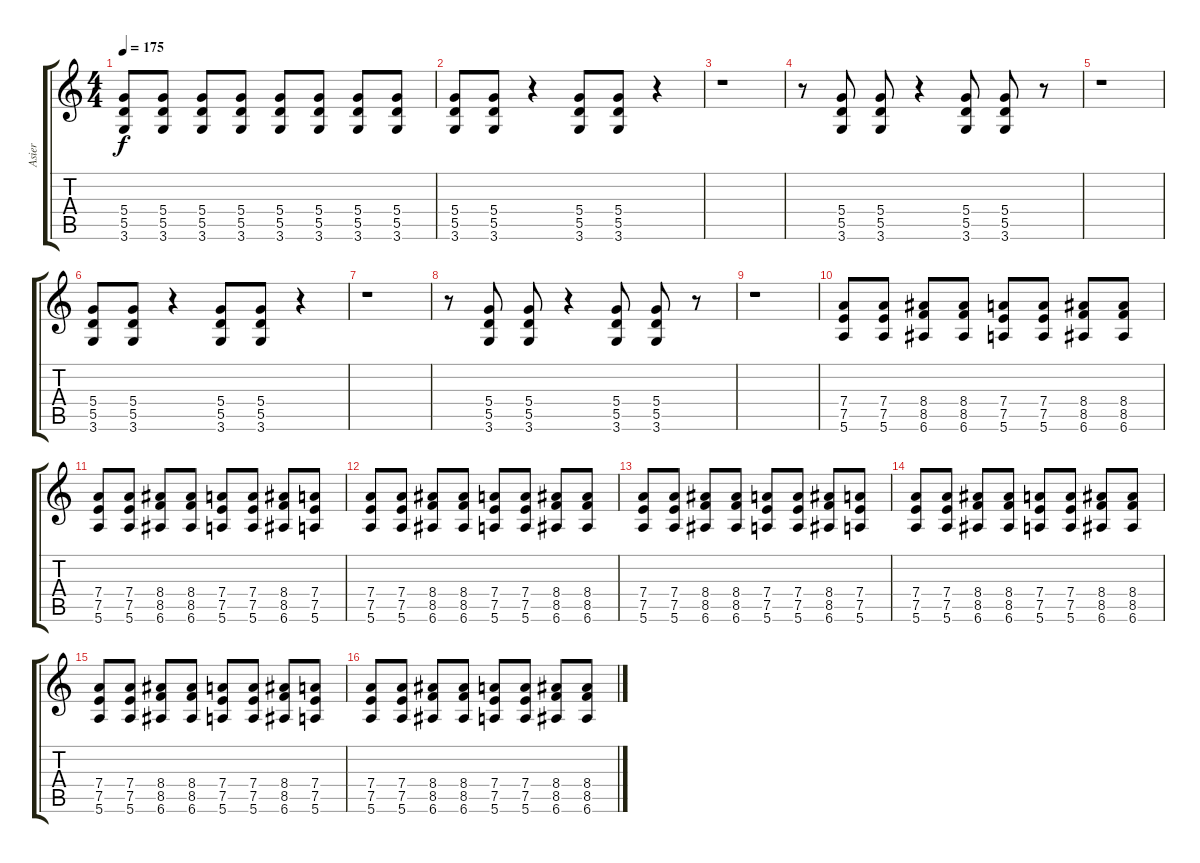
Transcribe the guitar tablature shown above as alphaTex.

\track ("Asier" "Asier") {instrument distortionguitar}
\staff {score tabs}
\tuning (E4 B3 G3 D3 A2 E2) {hide}
\ts (4 4)
\tempo 175
\clef g2
\ks c
(5.4 5.5 3.6).8{dy f} (5.4 5.5 3.6).8 (5.4 5.5 3.6).8 (5.4 5.5 3.6).8 (5.4 5.5 3.6).8 (5.4 5.5 3.6).8 (5.4 5.5 3.6).8 (5.4 5.5 3.6).8 |
(5.4 5.5 3.6).8 (5.4 5.5 3.6).8 r.4 (5.4 5.5 3.6).8 (5.4 5.5 3.6).8 r.4 |
r.1 |
r.8 (5.4 5.5 3.6).8 (5.4 5.5 3.6).8 r.4 (5.4 5.5 3.6).8 (5.4 5.5 3.6).8 r.8 |
r.1 |
(5.4 5.5 3.6).8 (5.4 5.5 3.6).8 r.4 (5.4 5.5 3.6).8 (5.4 5.5 3.6).8 r.4 |
r.1 |
r.8 (5.4 5.5 3.6).8 (5.4 5.5 3.6).8 r.4 (5.4 5.5 3.6).8 (5.4 5.5 3.6).8 r.8 |
r.1 |
(7.4 7.5 5.6).8 (7.4 7.5 5.6).8 (8.4 8.5 6.6).8 (8.4 8.5 6.6).8 (7.4 7.5 5.6).8 (7.4 7.5 5.6).8 (8.4 8.5 6.6).8 (8.4 8.5 6.6).8 |
(7.4 7.5 5.6).8 (7.4 7.5 5.6).8 (8.4 8.5 6.6).8 (8.4 8.5 6.6).8 (7.4 7.5 5.6).8 (7.4 7.5 5.6).8 (8.4 8.5 6.6).8 (7.4 7.5 5.6).8 |
(7.4 7.5 5.6).8 (7.4 7.5 5.6).8 (8.4 8.5 6.6).8 (8.4 8.5 6.6).8 (7.4 7.5 5.6).8 (7.4 7.5 5.6).8 (8.4 8.5 6.6).8 (8.4 8.5 6.6).8 |
(7.4 7.5 5.6).8 (7.4 7.5 5.6).8 (8.4 8.5 6.6).8 (8.4 8.5 6.6).8 (7.4 7.5 5.6).8 (7.4 7.5 5.6).8 (8.4 8.5 6.6).8 (7.4 7.5 5.6).8 |
(7.4 7.5 5.6).8 (7.4 7.5 5.6).8 (8.4 8.5 6.6).8 (8.4 8.5 6.6).8 (7.4 7.5 5.6).8 (7.4 7.5 5.6).8 (8.4 8.5 6.6).8 (8.4 8.5 6.6).8 |
(7.4 7.5 5.6).8 (7.4 7.5 5.6).8 (8.4 8.5 6.6).8 (8.4 8.5 6.6).8 (7.4 7.5 5.6).8 (7.4 7.5 5.6).8 (8.4 8.5 6.6).8 (7.4 7.5 5.6).8 |
(7.4 7.5 5.6).8 (7.4 7.5 5.6).8 (8.4 8.5 6.6).8 (8.4 8.5 6.6).8 (7.4 7.5 5.6).8 (7.4 7.5 5.6).8 (8.4 8.5 6.6).8 (8.4 8.5 6.6).8
